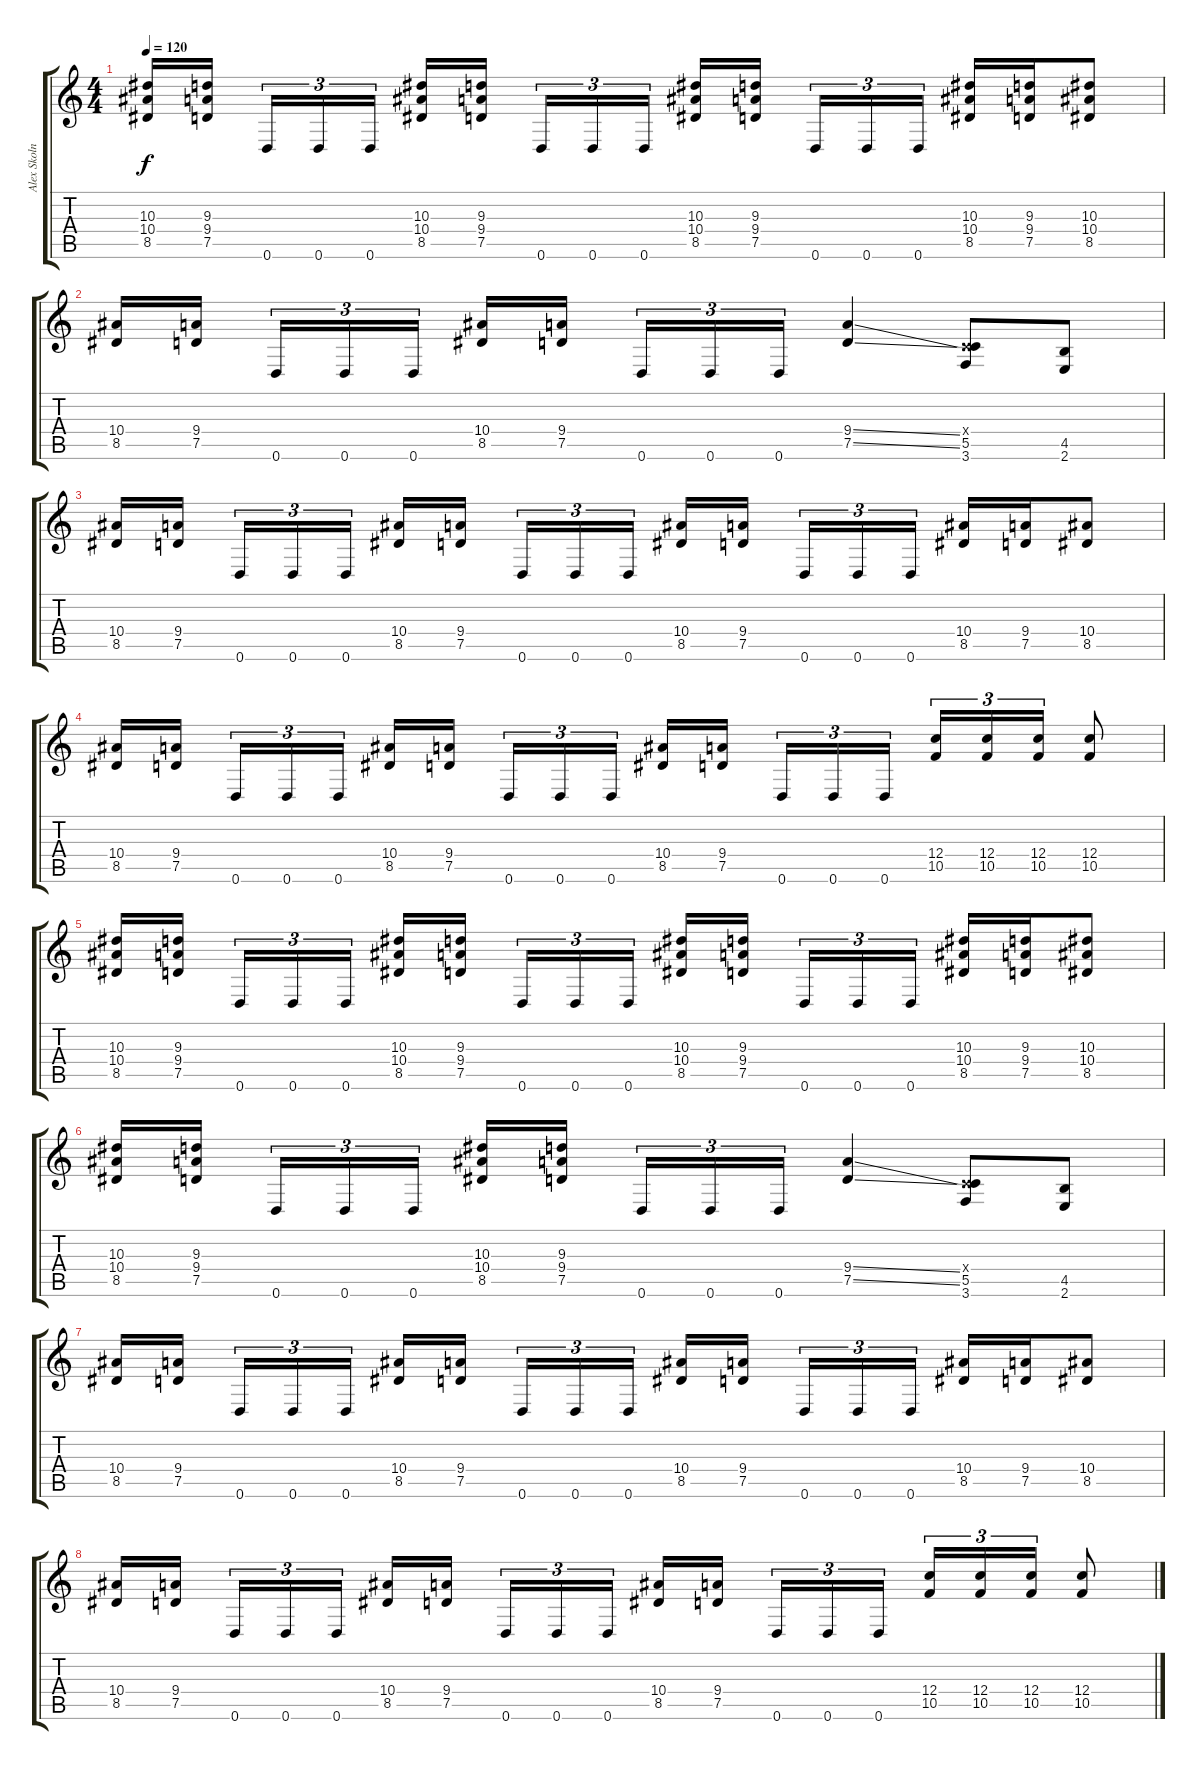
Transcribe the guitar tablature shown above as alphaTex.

\track ("Alex Skolnick" "Alex Skoln") {instrument distortionguitar}
\staff {score tabs}
\tuning (D4 A3 F3 C3 G2 D2) {hide}
\ts (4 4)
\tempo 120
\clef g2
\ks c
(10.3 10.4 8.5).16{dy f} (9.3 9.4 7.5).16 0.6.16{tu (3 2)} 0.6.16{tu (3 2)} 0.6.16{tu (3 2)} (10.3 10.4 8.5).16 (9.3 9.4 7.5).16 0.6.16{tu (3 2)} 0.6.16{tu (3 2)} 0.6.16{tu (3 2)} (10.3 10.4 8.5).16 (9.3 9.4 7.5).16 0.6.16{tu (3 2)} 0.6.16{tu (3 2)} 0.6.16{tu (3 2)} (10.3 10.4 8.5).16 (9.3 9.4 7.5).16 (10.3 10.4 8.5).8 |
(10.4 8.5).16 (9.4 7.5).16 0.6.16{tu (3 2)} 0.6.16{tu (3 2)} 0.6.16{tu (3 2)} (10.4 8.5).16 (9.4 7.5).16 0.6.16{tu (3 2)} 0.6.16{tu (3 2)} 0.6.16{tu (3 2)} (9.4{ss} 7.5{ss}).4 (0.4{x} 5.5 3.6).8 (4.5 2.6).8 |
(10.4 8.5).16 (9.4 7.5).16 0.6.16{tu (3 2)} 0.6.16{tu (3 2)} 0.6.16{tu (3 2)} (10.4 8.5).16 (9.4 7.5).16 0.6.16{tu (3 2)} 0.6.16{tu (3 2)} 0.6.16{tu (3 2)} (10.4 8.5).16 (9.4 7.5).16 0.6.16{tu (3 2)} 0.6.16{tu (3 2)} 0.6.16{tu (3 2)} (10.4 8.5).16 (9.4 7.5).16 (10.4 8.5).8 |
(10.4 8.5).16 (9.4 7.5).16 0.6.16{tu (3 2)} 0.6.16{tu (3 2)} 0.6.16{tu (3 2)} (10.4 8.5).16 (9.4 7.5).16 0.6.16{tu (3 2)} 0.6.16{tu (3 2)} 0.6.16{tu (3 2)} (10.4 8.5).16 (9.4 7.5).16 0.6.16{tu (3 2)} 0.6.16{tu (3 2)} 0.6.16{tu (3 2)} (12.4 10.5).16{tu (3 2)} (12.4 10.5).16{tu (3 2)} (12.4 10.5).16{tu (3 2)} (12.4 10.5).8 |
(10.3 10.4 8.5).16 (9.3 9.4 7.5).16 0.6.16{tu (3 2)} 0.6.16{tu (3 2)} 0.6.16{tu (3 2)} (10.3 10.4 8.5).16 (9.3 9.4 7.5).16 0.6.16{tu (3 2)} 0.6.16{tu (3 2)} 0.6.16{tu (3 2)} (10.3 10.4 8.5).16 (9.3 9.4 7.5).16 0.6.16{tu (3 2)} 0.6.16{tu (3 2)} 0.6.16{tu (3 2)} (10.3 10.4 8.5).16 (9.3 9.4 7.5).16 (10.3 10.4 8.5).8 |
(10.3 10.4 8.5).16 (9.3 9.4 7.5).16 0.6.16{tu (3 2)} 0.6.16{tu (3 2)} 0.6.16{tu (3 2)} (10.3 10.4 8.5).16 (9.3 9.4 7.5).16 0.6.16{tu (3 2)} 0.6.16{tu (3 2)} 0.6.16{tu (3 2)} (9.4{ss} 7.5{ss}).4 (0.4{x} 5.5 3.6).8 (4.5 2.6).8 |
(10.4 8.5).16 (9.4 7.5).16 0.6.16{tu (3 2)} 0.6.16{tu (3 2)} 0.6.16{tu (3 2)} (10.4 8.5).16 (9.4 7.5).16 0.6.16{tu (3 2)} 0.6.16{tu (3 2)} 0.6.16{tu (3 2)} (10.4 8.5).16 (9.4 7.5).16 0.6.16{tu (3 2)} 0.6.16{tu (3 2)} 0.6.16{tu (3 2)} (10.4 8.5).16 (9.4 7.5).16 (10.4 8.5).8 |
(10.4 8.5).16 (9.4 7.5).16 0.6.16{tu (3 2)} 0.6.16{tu (3 2)} 0.6.16{tu (3 2)} (10.4 8.5).16 (9.4 7.5).16 0.6.16{tu (3 2)} 0.6.16{tu (3 2)} 0.6.16{tu (3 2)} (10.4 8.5).16 (9.4 7.5).16 0.6.16{tu (3 2)} 0.6.16{tu (3 2)} 0.6.16{tu (3 2)} (12.4 10.5).16{tu (3 2)} (12.4 10.5).16{tu (3 2)} (12.4 10.5).16{tu (3 2)} (12.4 10.5).8
